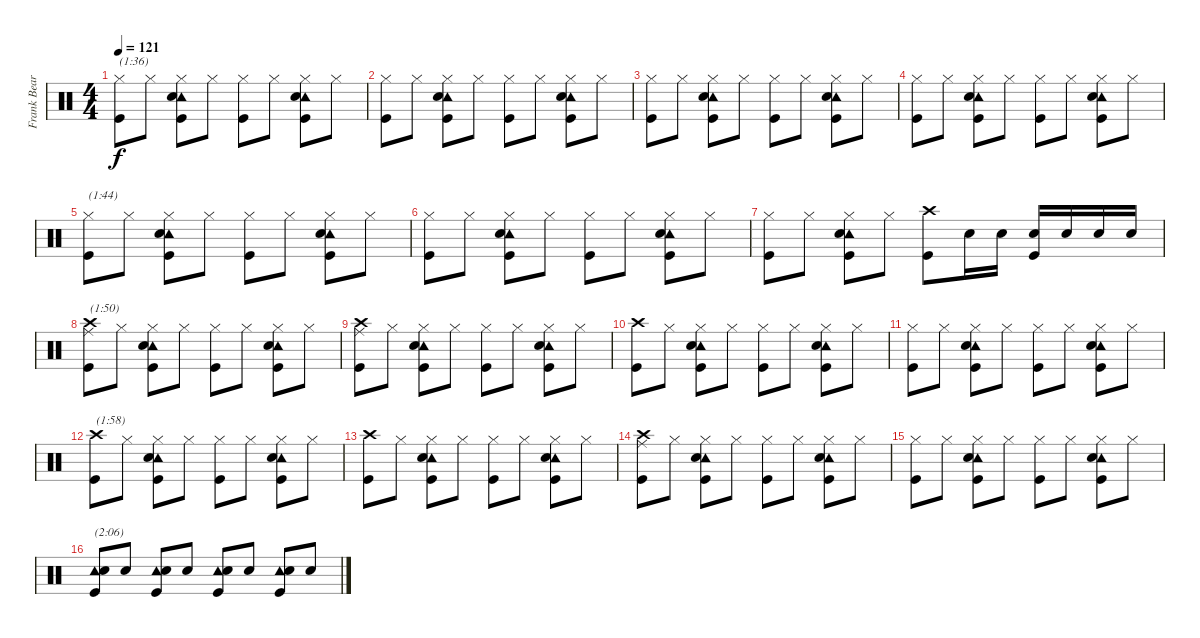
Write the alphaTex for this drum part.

\track ("Frank Beard" "Frank Bear") {instrument percussion}
\staff {score}
\articulation defaults
\ts (4 4)
\tempo 121
\clef neutral
\ks c
("Hi-Hat (closed)" "Kick (hit)").8{txt "(1:36)" dy f} "Hi-Hat (closed)".8 ("Hi-Hat (closed)" "Tambourine (hit)" "Electric Snare (hit)" "Kick (hit)").8 "Hi-Hat (closed)".8 ("Hi-Hat (closed)" "Kick (hit)").8 "Hi-Hat (closed)".8 ("Hi-Hat (closed)" "Tambourine (hit)" "Electric Snare (hit)" "Kick (hit)").8 "Hi-Hat (closed)".8 |
("Hi-Hat (closed)" "Kick (hit)").8 "Hi-Hat (closed)".8 ("Hi-Hat (closed)" "Tambourine (hit)" "Electric Snare (hit)" "Kick (hit)").8 "Hi-Hat (closed)".8 ("Hi-Hat (closed)" "Kick (hit)").8 "Hi-Hat (closed)".8 ("Hi-Hat (closed)" "Tambourine (hit)" "Electric Snare (hit)" "Kick (hit)").8 "Hi-Hat (closed)".8 |
("Hi-Hat (closed)" "Kick (hit)").8 "Hi-Hat (closed)".8 ("Hi-Hat (closed)" "Tambourine (hit)" "Electric Snare (hit)" "Kick (hit)").8 "Hi-Hat (closed)".8 ("Hi-Hat (closed)" "Kick (hit)").8 "Hi-Hat (closed)".8 ("Hi-Hat (closed)" "Tambourine (hit)" "Electric Snare (hit)" "Kick (hit)").8 "Hi-Hat (closed)".8 |
("Hi-Hat (closed)" "Kick (hit)").8 "Hi-Hat (closed)".8 ("Hi-Hat (closed)" "Tambourine (hit)" "Electric Snare (hit)" "Kick (hit)").8 "Hi-Hat (closed)".8 ("Hi-Hat (closed)" "Kick (hit)").8 "Hi-Hat (closed)".8 ("Hi-Hat (closed)" "Tambourine (hit)" "Electric Snare (hit)" "Kick (hit)").8 "Hi-Hat (closed)".8 |
("Hi-Hat (closed)" "Kick (hit)").8{txt "(1:44)"} "Hi-Hat (closed)".8 ("Hi-Hat (closed)" "Tambourine (hit)" "Electric Snare (hit)" "Kick (hit)").8 "Hi-Hat (closed)".8 ("Hi-Hat (closed)" "Kick (hit)").8 "Hi-Hat (closed)".8 ("Hi-Hat (closed)" "Tambourine (hit)" "Electric Snare (hit)" "Kick (hit)").8 "Hi-Hat (closed)".8 |
("Hi-Hat (closed)" "Kick (hit)").8 "Hi-Hat (closed)".8 ("Hi-Hat (closed)" "Tambourine (hit)" "Electric Snare (hit)" "Kick (hit)").8 "Hi-Hat (closed)".8 ("Hi-Hat (closed)" "Kick (hit)").8 "Hi-Hat (closed)".8 ("Hi-Hat (closed)" "Tambourine (hit)" "Electric Snare (hit)" "Kick (hit)").8 "Hi-Hat (closed)".8 |
("Hi-Hat (closed)" "Kick (hit)").8 "Hi-Hat (closed)".8 ("Hi-Hat (closed)" "Tambourine (hit)" "Electric Snare (hit)" "Kick (hit)").8 "Hi-Hat (closed)".8 ("Crash high (hit)" "Kick (hit)").8 "Electric Snare (hit)".16 "Electric Snare (hit)".16 ("Electric Snare (hit)" "Kick (hit)").16 "Electric Snare (hit)".16 "Electric Snare (hit)".16 "Electric Snare (hit)".16 |
("Crash high (hit)" "Ride (middle)" "Kick (hit)").8{txt "(1:50)"} "Hi-Hat (closed)".8 ("Hi-Hat (closed)" "Tambourine (hit)" "Electric Snare (hit)" "Kick (hit)").8 "Hi-Hat (closed)".8 ("Hi-Hat (closed)" "Kick (hit)").8 "Hi-Hat (closed)".8 ("Hi-Hat (closed)" "Tambourine (hit)" "Electric Snare (hit)" "Kick (hit)").8 "Hi-Hat (closed)".8 |
("Crash high (hit)" "Ride (middle)" "Kick (hit)").8 "Hi-Hat (closed)".8 ("Hi-Hat (closed)" "Tambourine (hit)" "Electric Snare (hit)" "Kick (hit)").8 "Hi-Hat (closed)".8 ("Hi-Hat (closed)" "Kick (hit)").8 "Hi-Hat (closed)".8 ("Hi-Hat (closed)" "Tambourine (hit)" "Electric Snare (hit)" "Kick (hit)").8 "Hi-Hat (closed)".8 |
("Crash high (hit)" "Kick (hit)").8 "Hi-Hat (closed)".8 ("Hi-Hat (closed)" "Tambourine (hit)" "Electric Snare (hit)" "Kick (hit)").8 "Hi-Hat (closed)".8 ("Hi-Hat (closed)" "Kick (hit)").8 "Hi-Hat (closed)".8 ("Hi-Hat (closed)" "Tambourine (hit)" "Electric Snare (hit)" "Kick (hit)").8 "Hi-Hat (closed)".8 |
("Hi-Hat (closed)" "Kick (hit)").8 "Hi-Hat (closed)".8 ("Hi-Hat (closed)" "Tambourine (hit)" "Electric Snare (hit)" "Kick (hit)").8 "Hi-Hat (closed)".8 ("Hi-Hat (closed)" "Kick (hit)").8 "Hi-Hat (closed)".8 ("Hi-Hat (closed)" "Tambourine (hit)" "Electric Snare (hit)" "Kick (hit)").8 "Hi-Hat (closed)".8 |
("Crash high (hit)" "Kick (hit)").8{txt "(1:58)"} "Hi-Hat (closed)".8 ("Hi-Hat (closed)" "Tambourine (hit)" "Electric Snare (hit)" "Kick (hit)").8 "Hi-Hat (closed)".8 ("Hi-Hat (closed)" "Kick (hit)").8 "Hi-Hat (closed)".8 ("Hi-Hat (closed)" "Tambourine (hit)" "Electric Snare (hit)" "Kick (hit)").8 "Hi-Hat (closed)".8 |
("Crash high (hit)" "Kick (hit)").8 "Hi-Hat (closed)".8 ("Hi-Hat (closed)" "Tambourine (hit)" "Electric Snare (hit)" "Kick (hit)").8 "Hi-Hat (closed)".8 ("Hi-Hat (closed)" "Kick (hit)").8 "Hi-Hat (closed)".8 ("Hi-Hat (closed)" "Tambourine (hit)" "Electric Snare (hit)" "Kick (hit)").8 "Hi-Hat (closed)".8 |
("Crash high (hit)" "Ride (middle)" "Kick (hit)").8 "Hi-Hat (closed)".8 ("Hi-Hat (closed)" "Tambourine (hit)" "Electric Snare (hit)" "Kick (hit)").8 "Hi-Hat (closed)".8 ("Hi-Hat (closed)" "Kick (hit)").8 "Hi-Hat (closed)".8 ("Hi-Hat (closed)" "Tambourine (hit)" "Electric Snare (hit)" "Kick (hit)").8 "Hi-Hat (closed)".8 |
("Hi-Hat (closed)" "Kick (hit)").8 "Hi-Hat (closed)".8 ("Hi-Hat (closed)" "Tambourine (hit)" "Electric Snare (hit)" "Kick (hit)").8 "Hi-Hat (closed)".8 ("Hi-Hat (closed)" "Kick (hit)").8 "Hi-Hat (closed)".8 ("Hi-Hat (closed)" "Tambourine (hit)" "Electric Snare (hit)" "Kick (hit)").8 "Hi-Hat (closed)".8 |
("Tambourine (hit)" "Electric Snare (hit)" "Kick (hit)").8{txt "(2:06)"} "Electric Snare (hit)".8 ("Tambourine (hit)" "Electric Snare (hit)" "Kick (hit)").8 "Electric Snare (hit)".8 ("Tambourine (hit)" "Electric Snare (hit)" "Kick (hit)").8 "Electric Snare (hit)".8 ("Tambourine (hit)" "Electric Snare (hit)" "Kick (hit)").8 "Electric Snare (hit)".8
